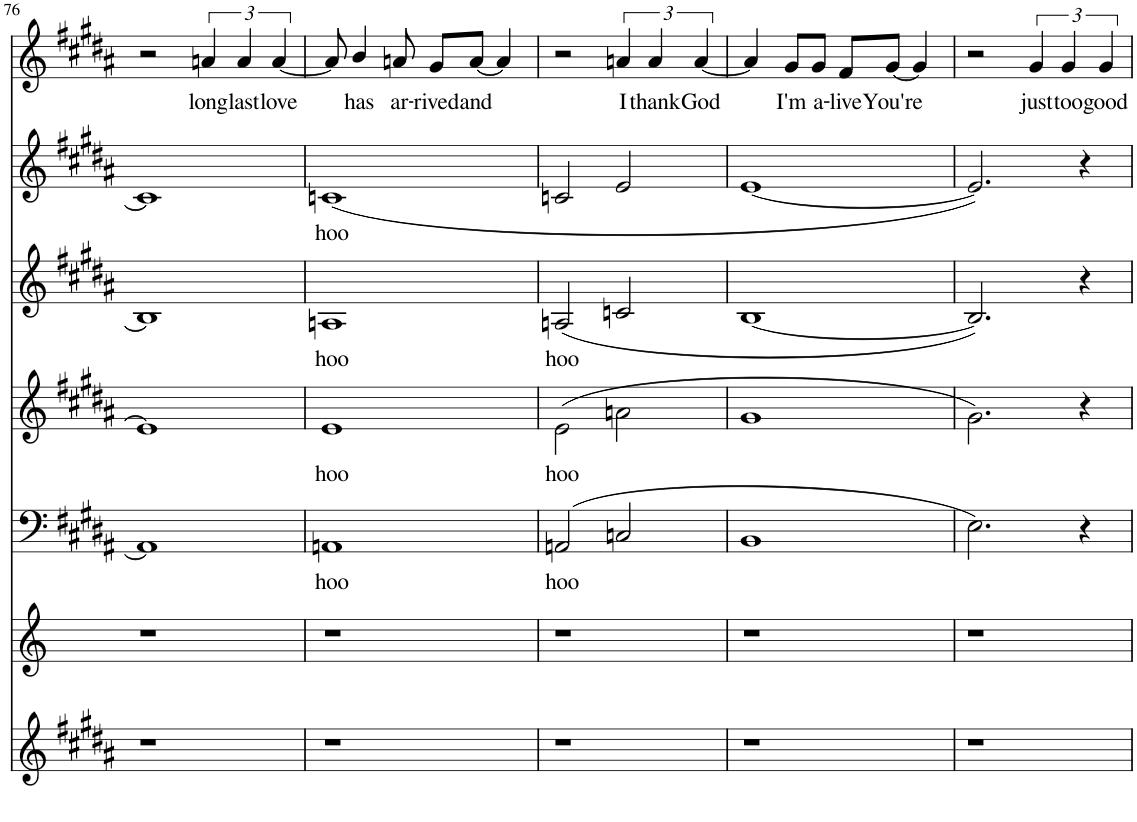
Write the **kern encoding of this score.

**kern	**kern	**kern	**text	**kern	**text	**kern	**text	**kern	**text	**kern	**text
*part7	*part6	*part5	*part5	*part4	*part4	*part3	*part3	*part2	*part2	*part1	*part1
*staff7	*staff6	*staff5	*staff5	*staff4	*staff4	*staff3	*staff3	*staff2	*staff2	*staff1	*staff1
*I"Piano	*I"Piano	*I"Bass	*	*I"Tenor	*	*I"Alto	*	*I"Soprano	*	*I"Piano	*
*I'Pno	*I'Pno	*	*	*	*	*	*	*	*	*I'Pno	*
!!LO:PB:g=z
*clefG2	*clefG2	*clefF4	*	*clefG2	*	*clefG2	*	*clefG2	*	*clefG2	*
*k[f#c#g#d#a#]	*k[]	*k[f#c#g#d#a#]	*	*k[f#c#g#d#a#]	*	*k[f#c#g#d#a#]	*	*k[f#c#g#d#a#]	*	*k[f#c#g#d#a#]	*
*B:	*	*B:	*	*B:	*	*B:	*	*B:	*	*B:	*
*M4/4	*M4/4	*M4/4	*	*M4/4	*	*M4/4	*	*M4/4	*	*M4/4	*
=76	=76	=76	=76	=76	=76	=76	=76	=76	=76	=76	=76
1r	1r	1AA]	.	1e]	.	1B]	.	1c]	.	2r	.
!	!	!	!	!	!	!	!	!	!	!	!LO:LY:b
.	.	.	.	.	.	.	.	.	.	6an/	long
!	!	!	!	!	!	!	!	!	!	!	!LO:LY:b
.	.	.	.	.	.	.	.	.	.	6a/	last
!	!	!	!	!	!	!	!	!	!	!	!LO:LY:b
.	.	.	.	.	.	.	.	.	.	[6a/	love
=77	=77	=77	=77	=77	=77	=77	=77	=77	=77	=77	=77
!	!	!	!LO:LY:b	!	!LO:LY:b	!	!LO:LY:b	!	!LO:LY:b	!	!
1r	1r	1AAn	hoo	1e	hoo	1An	hoo	(1cn	hoo	8a/]	.
!	!	!	!	!	!	!	!	!	!	!	!LO:LY:b
.	.	.	.	.	.	.	.	.	.	4b/	has
!	!	!	!	!	!	!	!	!	!	!	!LO:LY:b
.	.	.	.	.	.	.	.	.	.	8an/	ar-
!	!	!	!	!	!	!	!	!	!	!	!LO:LY:b
.	.	.	.	.	.	.	.	.	.	8g#/L	-rived
!	!	!	!	!	!	!	!	!	!	!	!LO:LY:b
.	.	.	.	.	.	.	.	.	.	[8a/J	and
.	.	.	.	.	.	.	.	.	.	4a/]	.
=78	=78	=78	=78	=78	=78	=78	=78	=78	=78	=78	=78
!	!	!	!LO:LY:b	!	!LO:LY:b	!	!LO:LY:b	!	!	!	!
1r	1r	(2AAn/	hoo	(2e\	hoo	(2An/	hoo	2cn/	.	2r	.
!	!	!	!	!	!	!	!	!	!	!	!LO:LY:b
.	.	2Cn/	.	2an\	.	2cn/	.	2e/	.	6an/	I
!	!	!	!	!	!	!	!	!	!	!	!LO:LY:b
.	.	.	.	.	.	.	.	.	.	6a/	thank
!	!	!	!	!	!	!	!	!	!	!	!LO:LY:b
.	.	.	.	.	.	.	.	.	.	[6a/	God
=79	=79	=79	=79	=79	=79	=79	=79	=79	=79	=79	=79
1r	1r	1BB	.	1g#	.	[1B	.	[1e	.	4a/]	.
!	!	!	!	!	!	!	!	!	!	!	!LO:LY:b
.	.	.	.	.	.	.	.	.	.	8g#/L	I'm
!	!	!	!	!	!	!	!	!	!	!	!LO:LY:b
.	.	.	.	.	.	.	.	.	.	8g#/J	a-
!	!	!	!	!	!	!	!	!	!	!	!LO:LY:b
.	.	.	.	.	.	.	.	.	.	8f#/L	-live
!	!	!	!	!	!	!	!	!	!	!	!LO:LY:b
.	.	.	.	.	.	.	.	.	.	[8g#/J	You're
.	.	.	.	.	.	.	.	.	.	4g#/]	.
=80	=80	=80	=80	=80	=80	=80	=80	=80	=80	=80	=80
1r	1r	2.E\)	.	2.g#\)	.	2.B/])	.	2.e/])	.	2r	.
!	!	!	!	!	!	!	!	!	!	!	!LO:LY:b
.	.	.	.	.	.	.	.	.	.	6g#/	just
!	!	!	!	!	!	!	!	!	!	!	!LO:LY:b
.	.	.	.	.	.	.	.	.	.	6g#/	too
.	.	4r	.	4r	.	4r	.	4r	.	.	.
!	!	!	!	!	!	!	!	!	!	!	!LO:LY:b
.	.	.	.	.	.	.	.	.	.	6g#/	good
=	=	=	=	=	=	=	=	=	=	=	=
*-	*-	*-	*-	*-	*-	*-	*-	*-	*-	*-	*-
